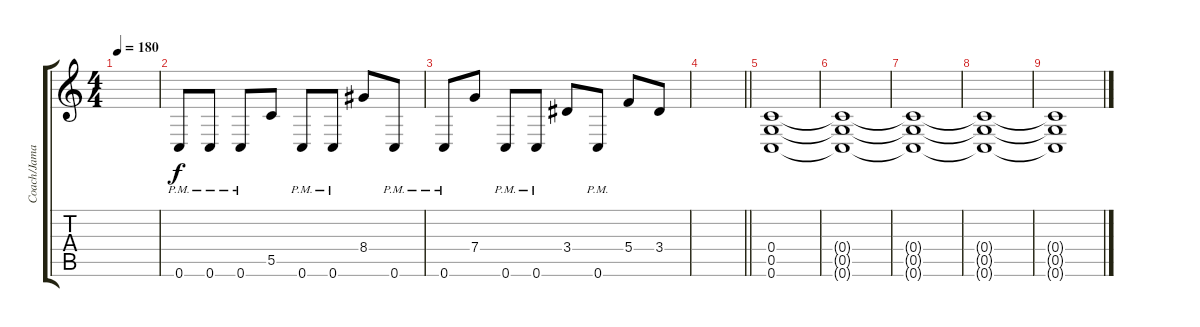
\track ("Coach/Jamal" "Coach/Jama") {instrument distortionguitar}
\staff {score tabs}
\tuning (D4 A3 F3 C3 G2 C2) {hide}
\ts (4 4)
\tempo 180
\clef g2
\ks c
|
0.6{pm}.8 0.6{pm}.8 0.6{pm}.8 5.5.8 0.6{pm}.8 0.6{pm}.8 8.4.8 0.6{pm}.8 |
0.6{pm}.8 7.4.8 0.6{pm}.8 0.6{pm}.8 3.4.8 0.6{pm}.8 5.4.8 3.4.8 |
\barLineRight lightlight
|
(0.4 0.5 0.6).1 |
(0.4{t} 0.5{t} 0.6{t}).1 |
(0.4{t} 0.5{t} 0.6{t}).1 |
(0.4{t} 0.5{t} 0.6{t}).1 |
(0.4{t} 0.5{t} 0.6{t}).1
